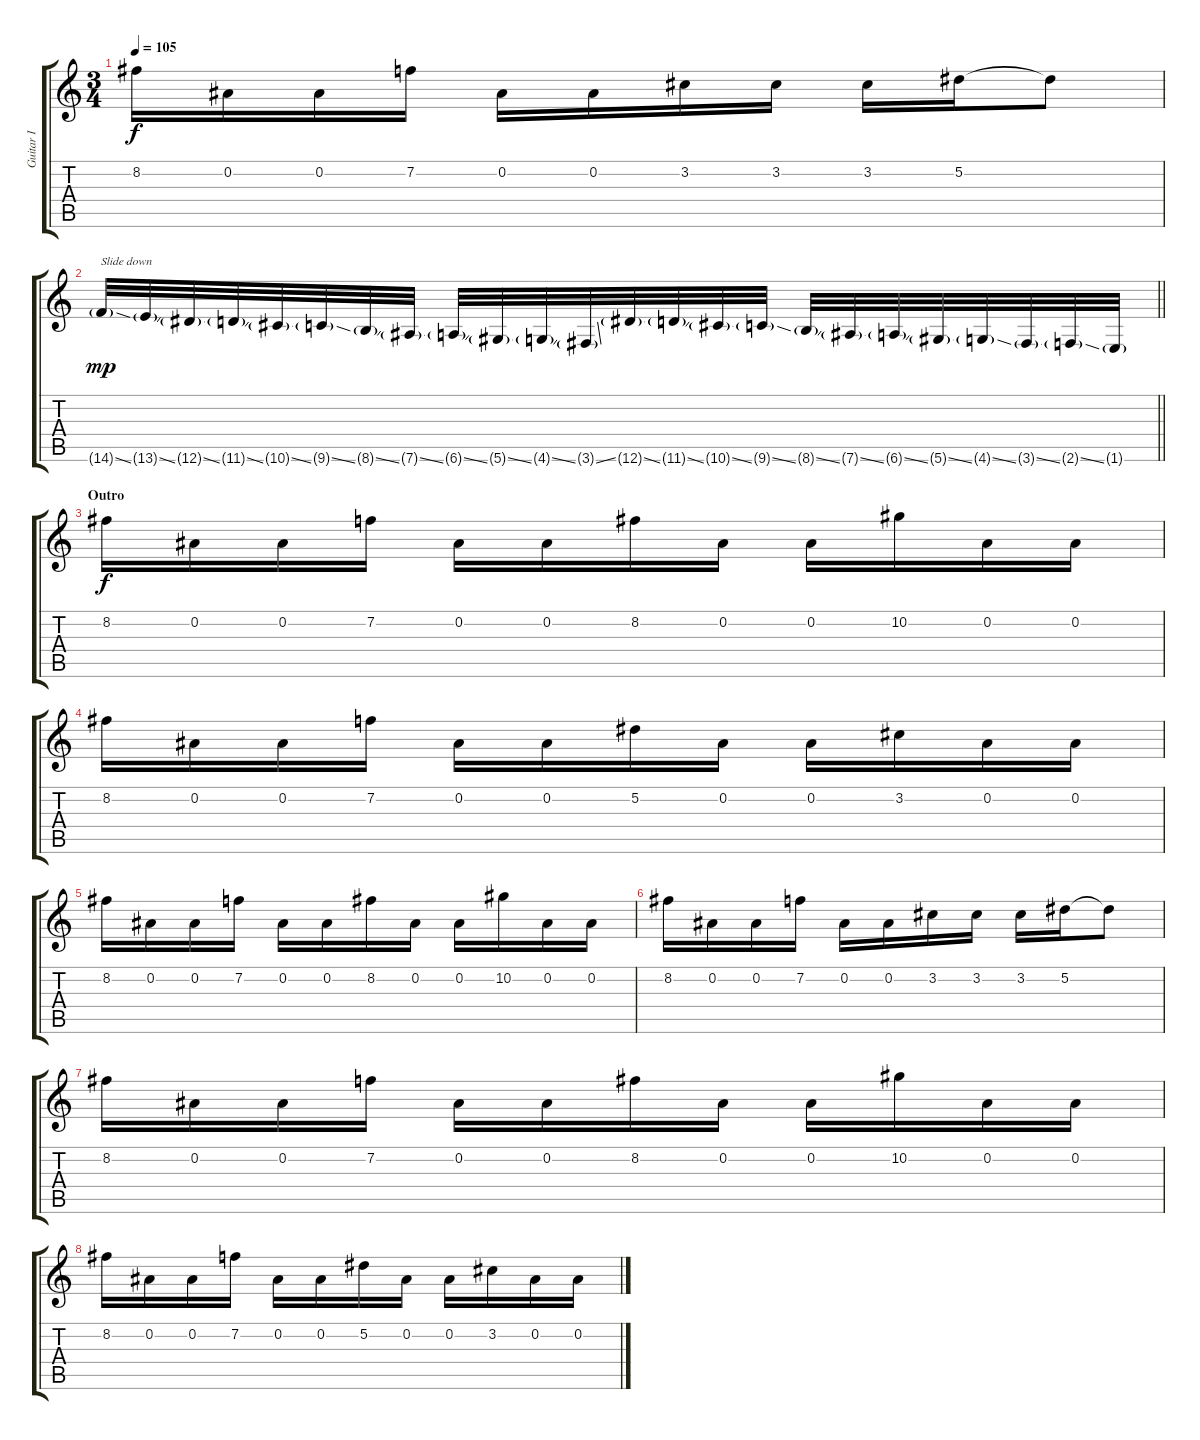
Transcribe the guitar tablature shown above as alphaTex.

\track ("Guitar I" "Guitar I") {instrument overdrivenguitar}
\staff {score tabs}
\tuning (Eb4 Bb3 Gb3 Db3 Ab2 Eb2) {hide}
\ts (3 4)
\tempo 105
\clef g2
\ks c
8.2.16{dy f} 0.2.16 0.2.16 7.2.16 0.2.16 0.2.16 3.2.16 3.2.16 3.2.16 5.2.16 5.2{t}.8 |
\barLineRight lightlight
14.6{ss g}.32{txt "Slide down" dy mp} 13.6{ss g}.32 12.6{ss g}.32 11.6{ss g}.32 10.6{ss g}.32 9.6{ss g}.32 8.6{ss g}.32 7.6{ss g}.32 6.6{ss g}.32 5.6{ss g}.32 4.6{ss g}.32 3.6{ss g}.32 12.6{ss g}.32 11.6{ss g}.32 10.6{ss g}.32 9.6{ss g}.32 8.6{ss g}.32 7.6{ss g}.32 6.6{ss g}.32 5.6{ss g}.32 4.6{ss g}.32 3.6{ss g}.32 2.6{ss g}.32 1.6{g}.32 |
\section ("" "Outro")
8.2.16{dy f} 0.2.16 0.2.16 7.2.16 0.2.16 0.2.16 8.2.16 0.2.16 0.2.16 10.2.16 0.2.16 0.2.16 |
8.2.16 0.2.16 0.2.16 7.2.16 0.2.16 0.2.16 5.2.16 0.2.16 0.2.16 3.2.16 0.2.16 0.2.16 |
8.2.16 0.2.16 0.2.16 7.2.16 0.2.16 0.2.16 8.2.16 0.2.16 0.2.16 10.2.16 0.2.16 0.2.16 |
8.2.16 0.2.16 0.2.16 7.2.16 0.2.16 0.2.16 3.2.16 3.2.16 3.2.16 5.2.16 5.2{t}.8 |
8.2.16 0.2.16 0.2.16 7.2.16 0.2.16 0.2.16 8.2.16 0.2.16 0.2.16 10.2.16 0.2.16 0.2.16 |
8.2.16 0.2.16 0.2.16 7.2.16 0.2.16 0.2.16 5.2.16 0.2.16 0.2.16 3.2.16 0.2.16 0.2.16
